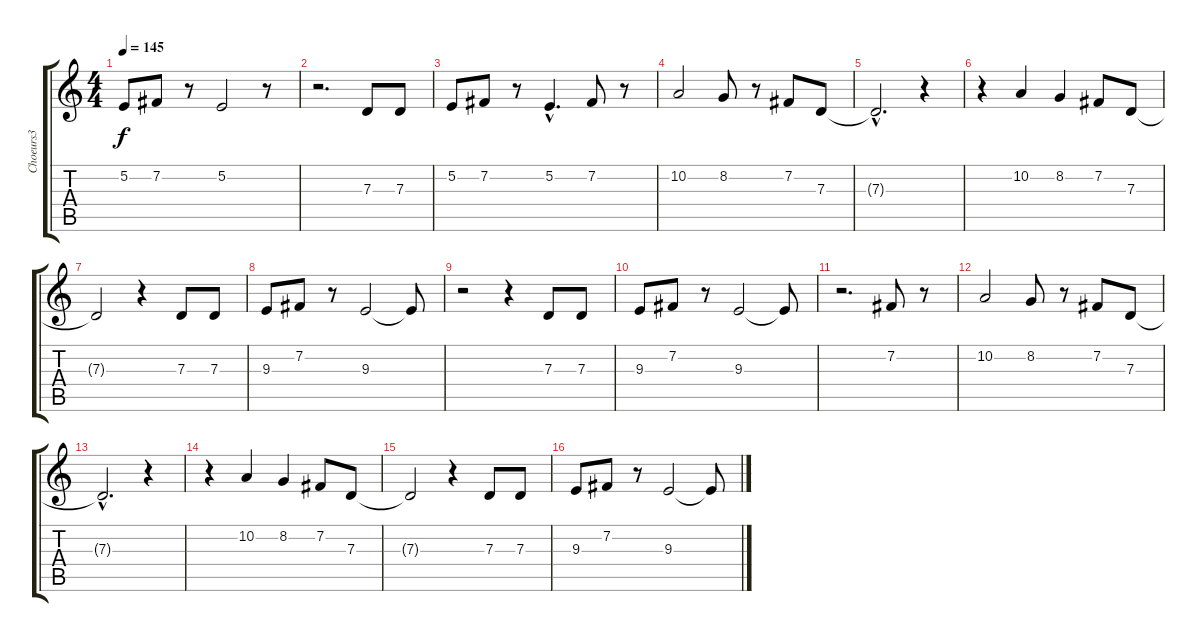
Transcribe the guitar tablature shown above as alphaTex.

\track ("Choeurs3" "Choeurs3") {instrument choiraahs}
\staff {score tabs}
\tuning (E4 B3 G3 D3 A2 E2) {hide}
\ts (4 4)
\tempo 145
\clef g2
\ks c
5.2.8{dy f} 7.2.8 r.8 5.2.2 r.8 |
r.2{d} 7.3.8 7.3.8 |
5.2.8 7.2.8 r.8 5.2{hac}.4{d} 7.2.8 r.8 |
10.2.2 8.2.8 r.8 7.2.8 7.3.8 |
7.3{hac t}.2{d} r.4 |
r.4 10.2.4 8.2.4 7.2.8 7.3.8 |
7.3{t}.2 r.4 7.3.8 7.3.8 |
9.3.8 7.2.8 r.8 9.3.2 9.3{t}.8 |
r.2 r.4 7.3.8 7.3.8 |
9.3.8 7.2.8 r.8 9.3.2 9.3{t}.8 |
r.2{d} 7.2.8 r.8 |
10.2.2 8.2.8 r.8 7.2.8 7.3.8 |
7.3{hac t}.2{d} r.4 |
r.4 10.2.4 8.2.4 7.2.8 7.3.8 |
7.3{t}.2 r.4 7.3.8 7.3.8 |
9.3.8 7.2.8 r.8 9.3.2 9.3{t}.8
